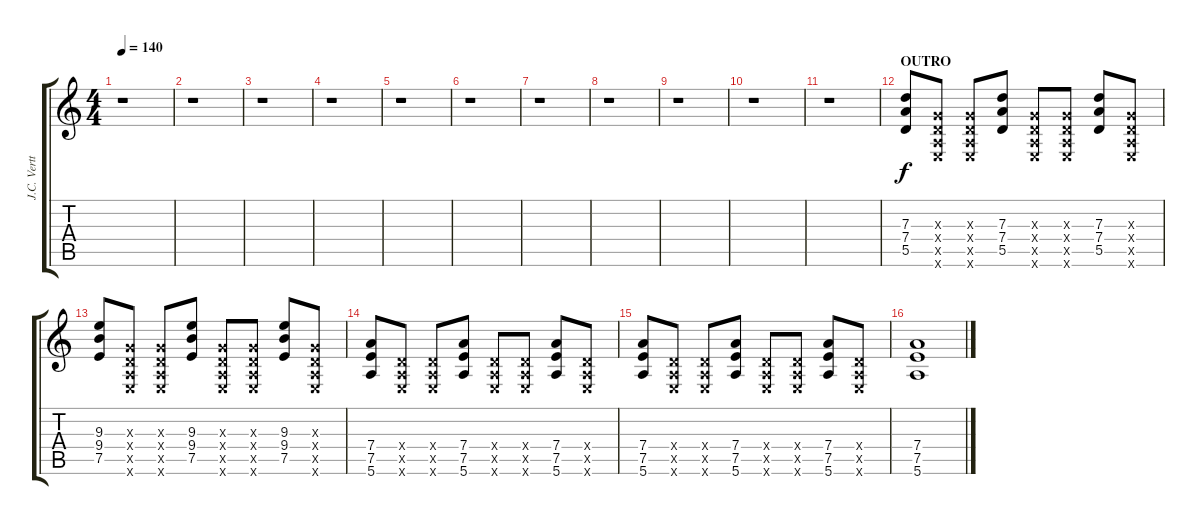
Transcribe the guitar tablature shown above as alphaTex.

\track ("J.C. Vertti" "J.C. Vertt") {instrument distortionguitar}
\staff {score tabs}
\tuning (E4 B3 G3 D3 A2 E2) {hide}
\ts (4 4)
\tempo 140
\clef g2
\ks c
r.1{dy f} |
r.1 |
r.1 |
r.1 |
r.1 |
r.1 |
r.1 |
r.1 |
r.1 |
r.1 |
r.1 |
\section ("" "OUTRO")
(7.3 7.4 5.5).8 (0.3{x} 0.4{x} 0.5{x} 0.6{x}).8 (0.3{x} 0.4{x} 0.5{x} 0.6{x}).8 (7.3 7.4 5.5).8 (0.3{x} 0.4{x} 0.5{x} 0.6{x}).8 (0.3{x} 0.4{x} 0.5{x} 0.6{x}).8 (7.3 7.4 5.5).8 (0.3{x} 0.4{x} 0.5{x} 0.6{x}).8 |
(9.3 9.4 7.5).8 (0.3{x} 0.4{x} 0.5{x} 0.6{x}).8 (0.3{x} 0.4{x} 0.5{x} 0.6{x}).8 (9.3 9.4 7.5).8 (0.3{x} 0.4{x} 0.5{x} 0.6{x}).8 (0.3{x} 0.4{x} 0.5{x} 0.6{x}).8 (9.3 9.4 7.5).8 (0.3{x} 0.4{x} 0.5{x} 0.6{x}).8 |
(7.4 7.5 5.6).8 (0.4{x} 0.5{x} 0.6{x}).8 (0.4{x} 0.5{x} 0.6{x}).8 (7.4 7.5 5.6).8 (0.4{x} 0.5{x} 0.6{x}).8 (0.4{x} 0.5{x} 0.6{x}).8 (7.4 7.5 5.6).8 (0.4{x} 0.5{x} 0.6{x}).8 |
(7.4 7.5 5.6).8 (0.4{x} 0.5{x} 0.6{x}).8 (0.4{x} 0.5{x} 0.6{x}).8 (7.4 7.5 5.6).8 (0.4{x} 0.5{x} 0.6{x}).8 (0.4{x} 0.5{x} 0.6{x}).8 (7.4 7.5 5.6).8 (0.4{x} 0.5{x} 0.6{x}).8 |
(7.4 7.5 5.6).1{volume 0}
